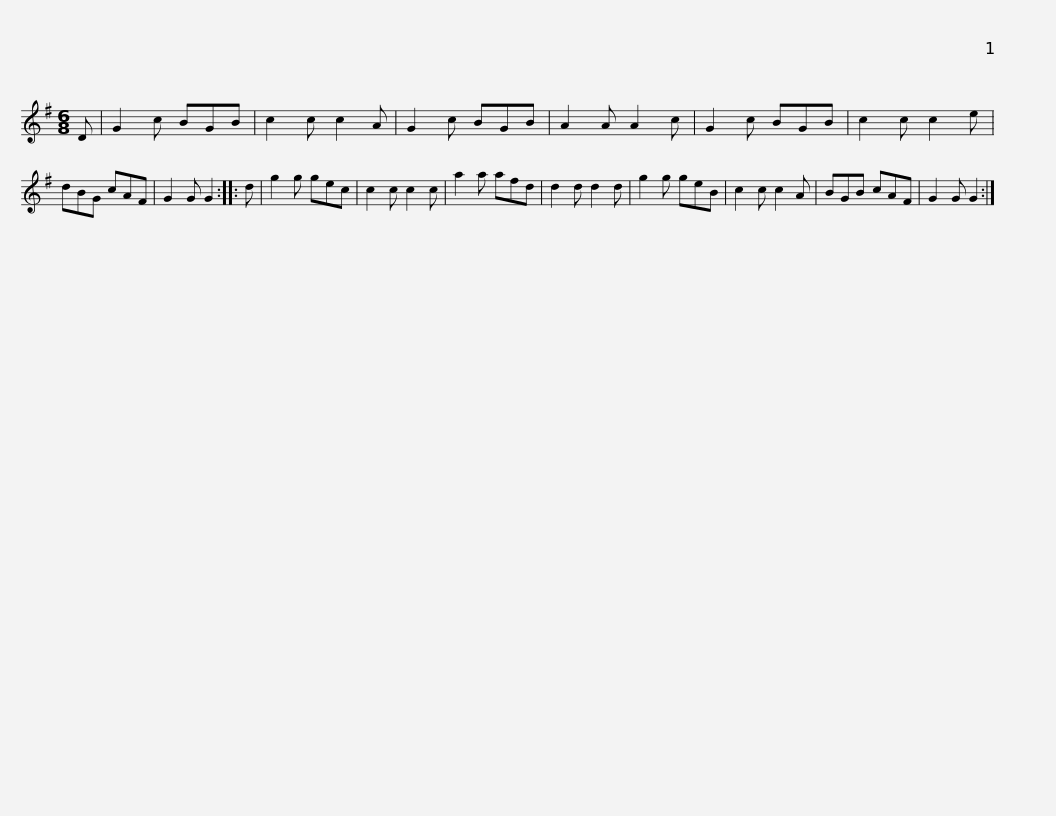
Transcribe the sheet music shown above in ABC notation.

X:1
L:1/8
M:6/8
I:linebreak $
K:G
V:1 treble
V:1
 D | G2 c BGB | c2 c c2 A | G2 c BGB | A2 A A2 c | %5
 G2 c BGB | c2 c c2 e | dBG cAF | G2 G G2 :: d |$ %10
 g2 g gec | c2 c c2 c | a2 a afd | d2 d d2 d | g2 g geB | %15
 c2 c c2 A | BGB cAF | G2 G G2 :| %18
